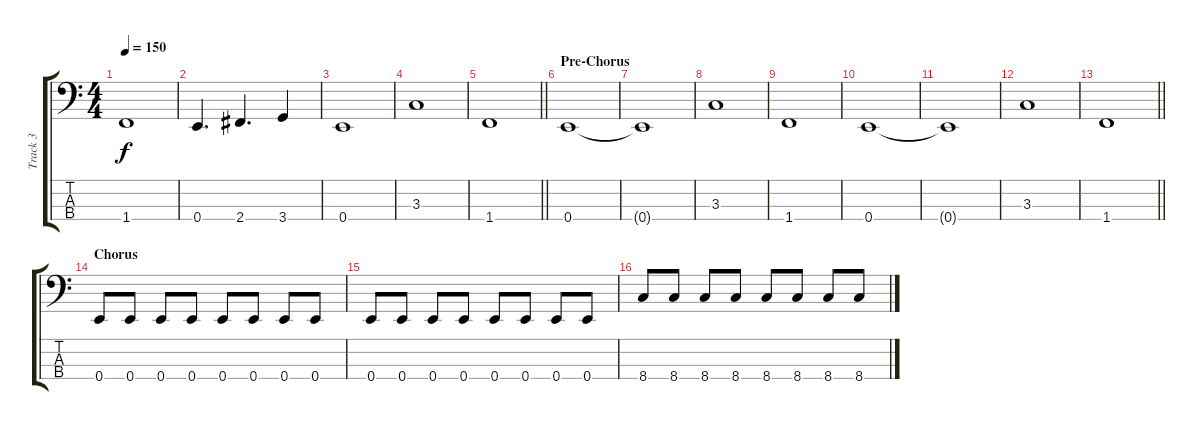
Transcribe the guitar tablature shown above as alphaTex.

\track ("Track 3" "Track 3") {instrument electricbassfinger}
\staff {score tabs}
\tuning (G2 D2 A1 E1) {hide}
\ts (4 4)
\tempo 150
\clef f4
\ks c
1.4.1{dy f} |
0.4.4{d} 2.4.4{d} 3.4.4 |
0.4.1 |
3.3.1 |
\barLineRight lightlight
1.4.1 |
\section ("" "Pre-Chorus")
0.4.1 |
0.4{t}.1 |
3.3.1 |
1.4.1 |
0.4.1 |
0.4{t}.1 |
3.3.1 |
\barLineRight lightlight
1.4.1 |
\section ("" "Chorus")
0.4.8 0.4.8 0.4.8 0.4.8 0.4.8 0.4.8 0.4.8 0.4.8 |
0.4.8 0.4.8 0.4.8 0.4.8 0.4.8 0.4.8 0.4.8 0.4.8 |
8.4.8 8.4.8 8.4.8 8.4.8 8.4.8 8.4.8 8.4.8 8.4.8
